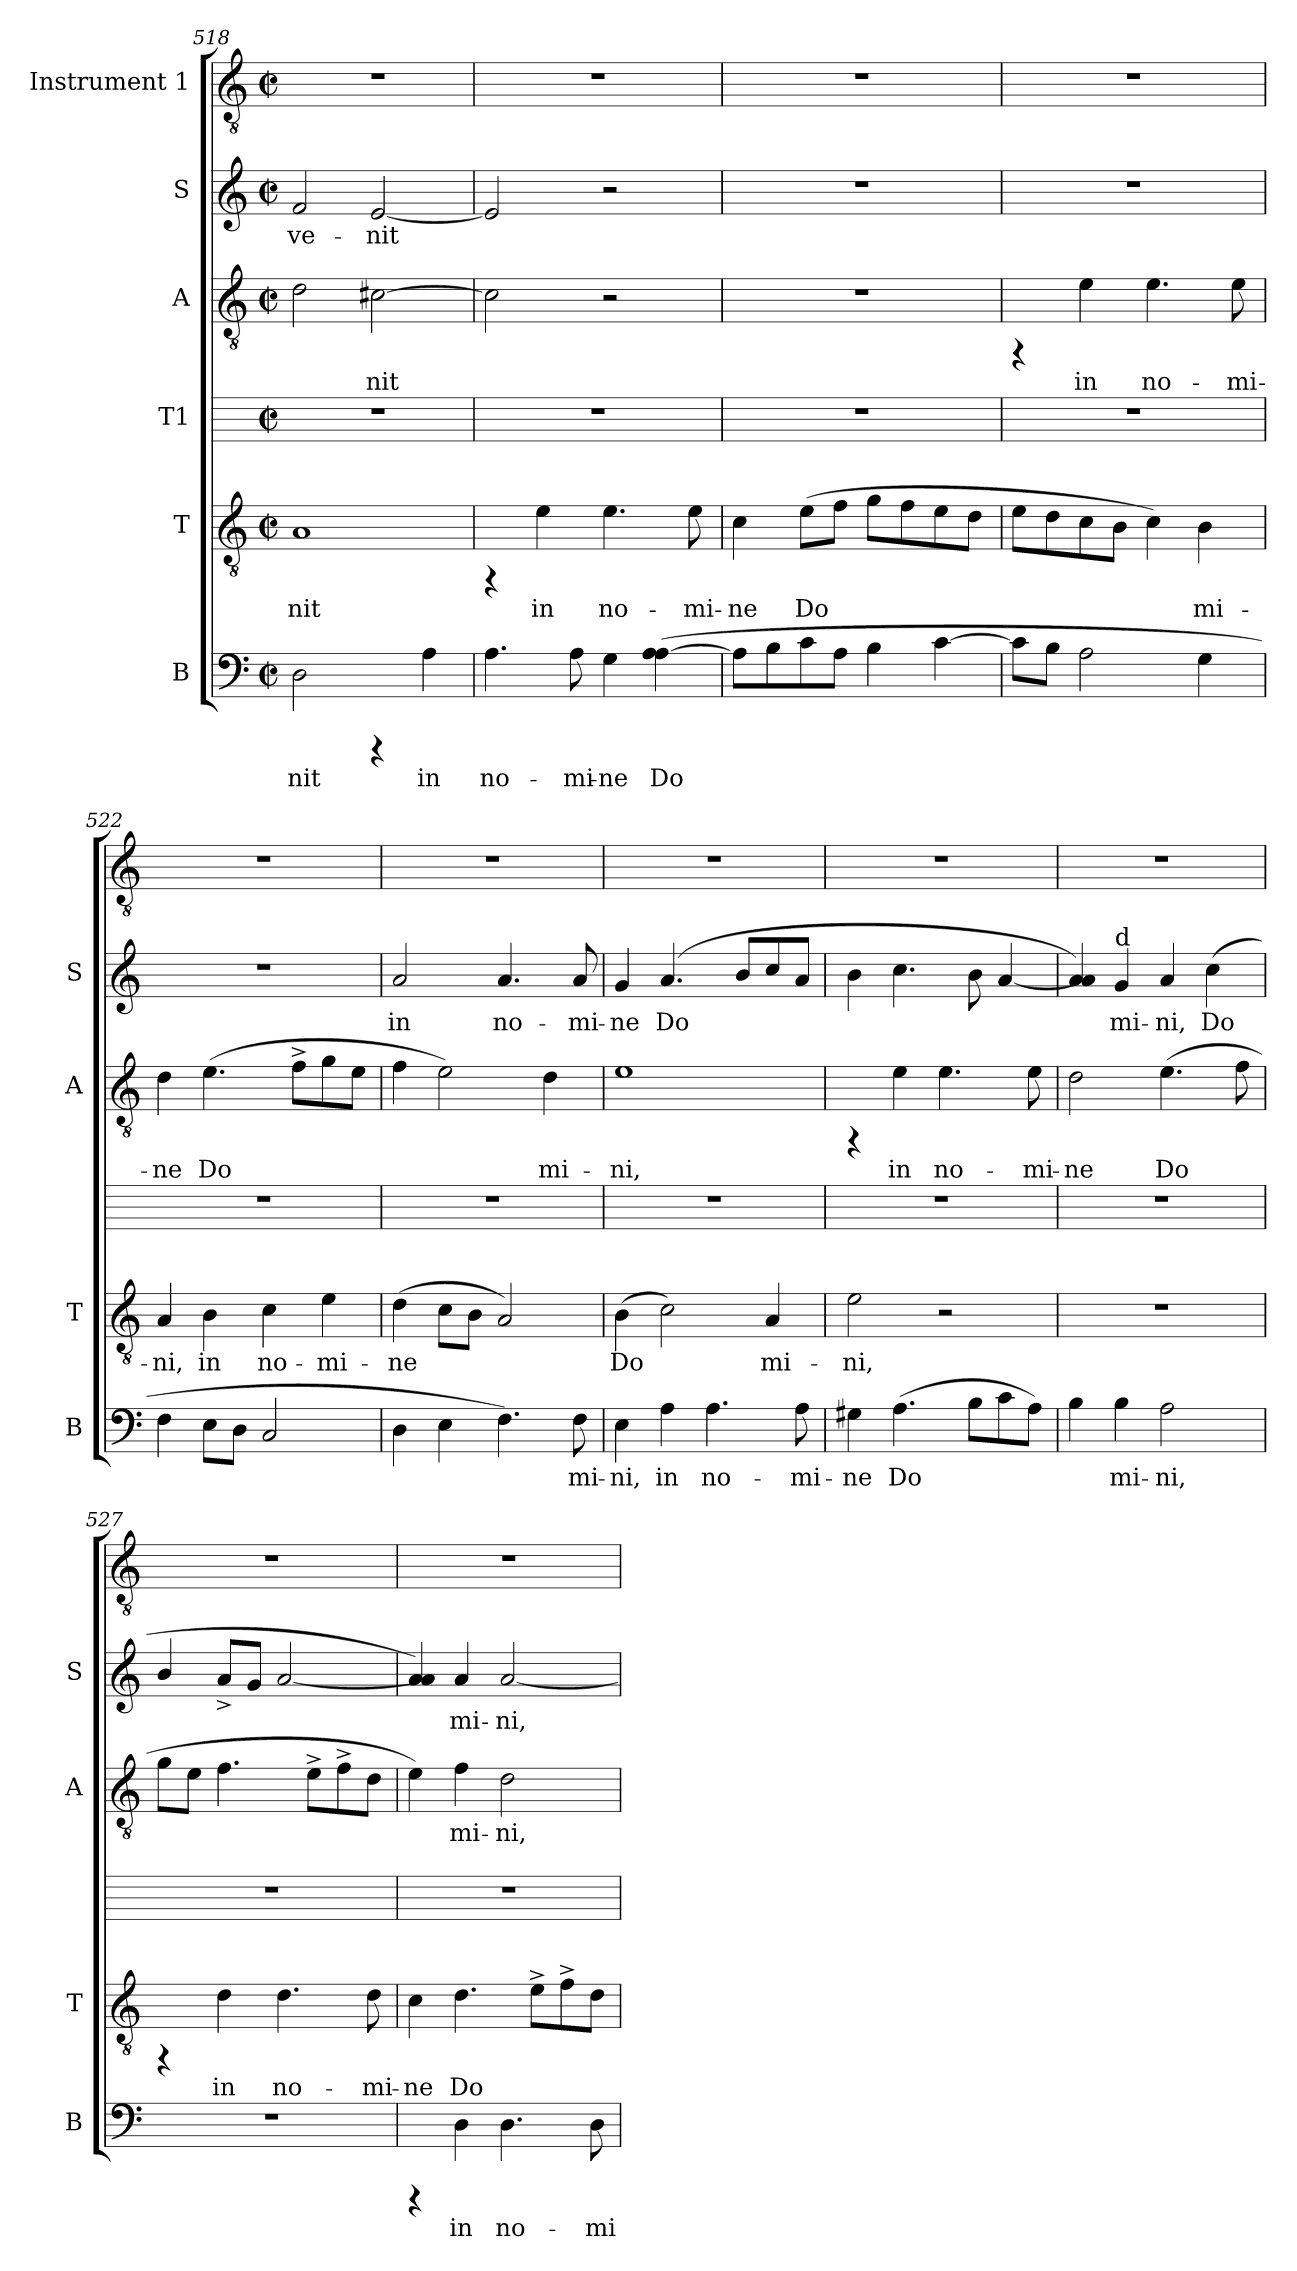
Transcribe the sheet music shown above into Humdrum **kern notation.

**kern	**text	**kern	**text	**kern	**kern	**text	**kern	**text	**kern
*part6	*part6	*part5	*part5	*part4	*part3	*part3	*part2	*part2	*part1
*staff6	*staff6	*staff5	*staff5	*staff4	*staff3	*staff3	*staff2	*staff2	*staff1
*I"B	*	*I"T	*	*I"T1	*I"A	*	*I"S	*	*I"Instrument 1
*I'B	*	*I'T	*	*	*I'A	*	*I'S	*	*
*clefF4	*	*clefGv2	*	*	*clefGv2	*	*clefG2	*	*clefGv2
*k[]	*	*k[]	*	*k[]	*k[]	*	*k[]	*	*k[]
*C:	*	*C:	*	*C:	*C:	*	*C:	*	*C:
*M2/2	*	*M2/2	*	*M2/2	*M2/2	*	*M2/2	*	*M2/2
*met(c|)	*	*met(c|)	*	*met(c|)	*met(c|)	*	*met(c|)	*	*met(c|)
=518	=518	=518	=518	=518	=518	=518	=518	=518	=518
!	!LO:LY:b:cj	!	!LO:LY:b:cj	!	!	!LO:LY:b:cj	!	!LO:LY:b:cj	!
2D\	-nit	1A	-nit	1r	2d\	--	2f/	ve-	1r
!	!	!	!	!	!	!LO:LY:b:cj	!	!LO:LY:b:cj	!
4rCCC	.	.	.	.	[>2c#X\	-nit	[<2e/	-nit	.
!	!LO:LY:b:cj	!	!	!	!	!	!	!	!
4A\	in	.	.	.	.	.	.	.	.
=519	=519	=519	=519	=519	=519	=519	=519	=519	=519
!	!LO:LY:b:cj	!	!	!	!	!	!	!	!
4.A\	no-	4rFF	.	1r	2c#\]	.	2e/]	.	1r
!	!	!	!LO:LY:b:cj	!	!	!	!	!	!
.	.	4e\	in	.	.	.	.	.	.
!	!LO:LY:b:cj	!	!	!	!	!	!	!	!
8A\	-mi-	.	.	.	.	.	.	.	.
!	!LO:LY:b:cj	!	!LO:LY:b:cj	!	!	!	!	!	!
4G\	-ne	4.e\	no-	.	2r	.	2r	.	.
!	!LO:LY:b:cj	!	!	!	!	!	!	!	!
(>4A\ [>4A\	Do-	.	.	.	.	.	.	.	.
!	!	!	!LO:LY:b:cj	!	!	!	!	!	!
.	.	8e\	-mi-	.	.	.	.	.	.
!!LO:PB:g=z
=520	=520	=520	=520	=520	=520	=520	=520	=520	=520
!	!	!	!LO:LY:b:cj	!	!	!	!	!	!
8A\L]	.	4c\	-ne	1r	1r	.	1r	.	1r
8B\	.	.	.	.	.	.	.	.	.
!	!	!	!LO:LY:b:cj	!	!	!	!	!	!
8c\	.	(>8e\L	Do-	.	.	.	.	.	.
!	!	!	!LO:LY:b:cj	!	!	!	!	!	!
8A\J	.	8f\J	-	.	.	.	.	.	.
!	!	!	!LO:LY:b:cj	!	!	!	!	!	!
4B\	.	8g\L	.	.	.	.	.	.	.
!	!	!	!LO:LY:b:cj	!	!	!	!	!	!
.	.	8f\	.	.	.	.	.	.	.
!	!	!	!LO:LY:b:cj	!	!	!	!	!	!
[>4c\	.	8e\	.	.	.	.	.	.	.
!	!	!	!LO:LY:b:cj	!	!	!	!	!	!
.	.	8d\J	.	.	.	.	.	.	.
=521	=521	=521	=521	=521	=521	=521	=521	=521	=521
!	!	!	!LO:LY:b:cj	!	!	!	!	!	!
8c\L]	.	8e\L	-	1r	4rFF	.	1r	.	1r
!	!	!	!LO:LY:b:cj	!	!	!	!	!	!
8B\J	.	8d\	--	.	.	.	.	.	.
!	!	!	!LO:LY:b:cj	!	!	!LO:LY:b:cj	!	!	!
2A\	.	8c\	--	.	4e\	in	.	.	.
!	!	!	!LO:LY:b:cj	!	!	!	!	!	!
.	.	8B\J	--	.	.	.	.	.	.
!	!	!	!LO:LY:b:cj	!	!	!LO:LY:b:cj	!	!	!
.	.	4c\)	--	.	4.e\	no-	.	.	.
!	!	!	!LO:LY:b:cj	!	!	!	!	!	!
4G\	.	4B\	-mi-	.	.	.	.	.	.
!	!	!	!	!	!	!LO:LY:b:cj	!	!	!
.	.	.	.	.	8e\	-mi-	.	.	.
=522	=522	=522	=522	=522	=522	=522	=522	=522	=522
!	!	!	!LO:LY:b:cj	!	!	!LO:LY:b:cj	!	!	!
4F\	.	4A/	-ni,	1r	4d\	-ne	1r	.	1r
!	!	!	!LO:LY:b:cj	!	!	!LO:LY:b:cj	!	!	!
8E\L	.	4B\	in	.	(>4.e\	Do-	.	.	.
8D\J	.	.	.	.	.	.	.	.	.
!	!	!	!LO:LY:b:cj	!	!	!	!	!	!
2C/	.	4c\	no-	.	.	.	.	.	.
!	!	!	!	!	!	!LO:LY:b:cj	!	!	!
.	.	.	.	.	8f^<\L	-	.	.	.
!	!	!	!LO:LY:b:cj	!	!	!LO:LY:b:cj	!	!	!
.	.	4e\	-mi-	.	8g\	.	.	.	.
!	!	!	!	!	!	!LO:LY:b:cj	!	!	!
.	.	.	.	.	8e\J	.	.	.	.
=523	=523	=523	=523	=523	=523	=523	=523	=523	=523
!	!LO:LY:b:cj	!	!LO:LY:b:cj	!	!	!LO:LY:b:cj	!	!LO:LY:b:cj	!
4D\	--	(>4d\	-ne	1r	4f\	-	2a/	in	1r
!	!LO:LY:b:cj	!	!LO:LY:b:cj	!	!	!LO:LY:b:cj	!	!	!
4E\	--	8c\L	.	.	2e\)	--	.	.	.
!	!	!	!LO:LY:b:cj	!	!	!	!	!	!
.	.	8B\J	.	.	.	.	.	.	.
!	!LO:LY:b:cj	!	!LO:LY:b:cj	!	!	!	!	!LO:LY:b:cj	!
4.F\)	--	2A/)	.	.	.	.	4.a/	no-	.
!	!	!	!	!	!	!LO:LY:b:cj	!	!	!
.	.	.	.	.	4d\	-mi-	.	.	.
!	!LO:LY:b:cj	!	!	!	!	!	!	!LO:LY:b:cj	!
8F\	-mi-	.	.	.	.	.	8a/	-mi-	.
=524	=524	=524	=524	=524	=524	=524	=524	=524	=524
!	!LO:LY:b:cj	!	!LO:LY:b:cj	!	!	!LO:LY:b:cj	!	!LO:LY:b:cj	!
4E\	-ni,	(>4B\	Do-	1r	1e	-ni,	4g/	-ne	1r
!	!LO:LY:b:cj	!	!LO:LY:b:cj	!	!	!	!	!LO:LY:b:cj	!
4A\	in	2c\)	--	.	.	.	(<4.a/	Do-	.
!	!LO:LY:b:cj	!	!	!	!	!	!	!	!
4.A\	no-	.	.	.	.	.	.	.	.
!	!	!	!	!	!	!	!	!LO:LY:b:cj	!
.	.	.	.	.	.	.	8b/L	-	.
!	!	!	!LO:LY:b:cj	!	!	!	!	!LO:LY:b:cj	!
.	.	4A/	-mi-	.	.	.	8cc/	.	.
!	!LO:LY:b:cj	!	!	!	!	!	!	!LO:LY:b:cj	!
8A\	-mi-	.	.	.	.	.	8a/J	.	.
=525	=525	=525	=525	=525	=525	=525	=525	=525	=525
!	!LO:LY:b:cj	!	!LO:LY:b:cj	!	!	!	!	!	!
4G#X\	-ne	2e\	-ni,	1r	4rFF	.	4b\	.	1r
!	!LO:LY:b:cj	!	!	!	!	!LO:LY:b:cj	!	!	!
(>4.A\	Do-	.	.	.	4e\	in	4.cc\	.	.
!	!	!	!	!	!	!LO:LY:b:cj	!	!	!
.	.	2r	.	.	4.e\	no-	.	.	.
!	!LO:LY:b:cj	!	!	!	!	!	!	!	!
8B\L	-	.	.	.	.	.	8b\	.	.
!	!LO:LY:b:cj	!	!	!	!	!	!	!	!
8c\	.	.	.	.	.	.	[<4a/	.	.
!	!LO:LY:b:cj	!	!	!	!	!LO:LY:b:cj	!	!	!
8A\J)	.	.	.	.	8e\	-mi-	.	.	.
!!LO:LB:g=z
=526	=526	=526	=526	=526	=526	=526	=526	=526	=526
!	!LO:LY:b:cj	!	!	!	!	!LO:LY:b:cj	!	!LO:LY:b:cj	!
4B\	-	1r	.	1r	2d\	-ne	4a/ 4a/])	-	1r
!	!	!	!	!	!	!	!LO:TX:a:t=d	!	!
!	!LO:LY:b:cj	!	!	!	!	!	!	!LO:LY:b:cj	!
4B\	-mi-	.	.	.	.	.	4g/	-mi-	.
!	!LO:LY:b:cj	!	!	!	!	!LO:LY:b:cj	!	!LO:LY:b:cj	!
2A\	-ni,	.	.	.	(>4.e\	Do-	4a/	-ni,	.
!	!	!	!	!	!	!	!	!LO:LY:b:cj	!
.	.	.	.	.	.	.	(>4cc\	Do-	.
!	!	!	!	!	!	!LO:LY:b:cj	!	!	!
.	.	.	.	.	8f\	-	.	.	.
=527	=527	=527	=527	=527	=527	=527	=527	=527	=527
1r	.	4rFF	.	1r	8g\L	.	4b/	.	1r
.	.	.	.	.	8e\J	.	.	.	.
!	!	!	!LO:LY:b:cj	!	!	!	!	!	!
.	.	4d\	in	.	4.f\	.	8a^>/L	.	.
.	.	.	.	.	.	.	8g/J	.	.
!	!	!	!LO:LY:b:cj	!	!	!	!	!	!
.	.	4.d\	no-	.	.	.	[<2a/	.	.
.	.	.	.	.	8e^<\L	.	.	.	.
.	.	.	.	.	8f^<\	.	.	.	.
!	!	!	!LO:LY:b:cj	!	!	!	!	!	!
.	.	8d\	-mi-	.	8d\J	.	.	.	.
=528	=528	=528	=528	=528	=528	=528	=528	=528	=528
!	!	!	!LO:LY:b:cj	!	!	!LO:LY:b:cj	!	!LO:LY:b:cj	!
4rCCC	.	4c\	-ne	1r	4e\)	-	4a/ 4a/])	--	1r
!	!LO:LY:b:cj	!	!LO:LY:b:cj	!	!	!LO:LY:b:cj	!	!LO:LY:b:cj	!
4D\	in	4.d\	Do-	.	4f\	-mi-	4a/	-mi-	.
!	!LO:LY:b:cj	!	!	!	!	!LO:LY:b:cj	!	!LO:LY:b:cj	!
4.D\	no-	.	.	.	2d\	-ni,	[<2a/	-ni,	.
!	!	!	!LO:LY:b:cj	!	!	!	!	!	!
.	.	8e^<\L	-	.	.	.	.	.	.
!	!	!	!LO:LY:b:cj	!	!	!	!	!	!
.	.	8f^<\	.	.	.	.	.	.	.
!	!LO:LY:b:cj	!	!LO:LY:b:cj	!	!	!	!	!	!
8D\	-mi-	8d\J	.	.	.	.	.	.	.
=	=	=	=	=	=	=	=	=	=
*-	*-	*-	*-	*-	*-	*-	*-	*-	*-
